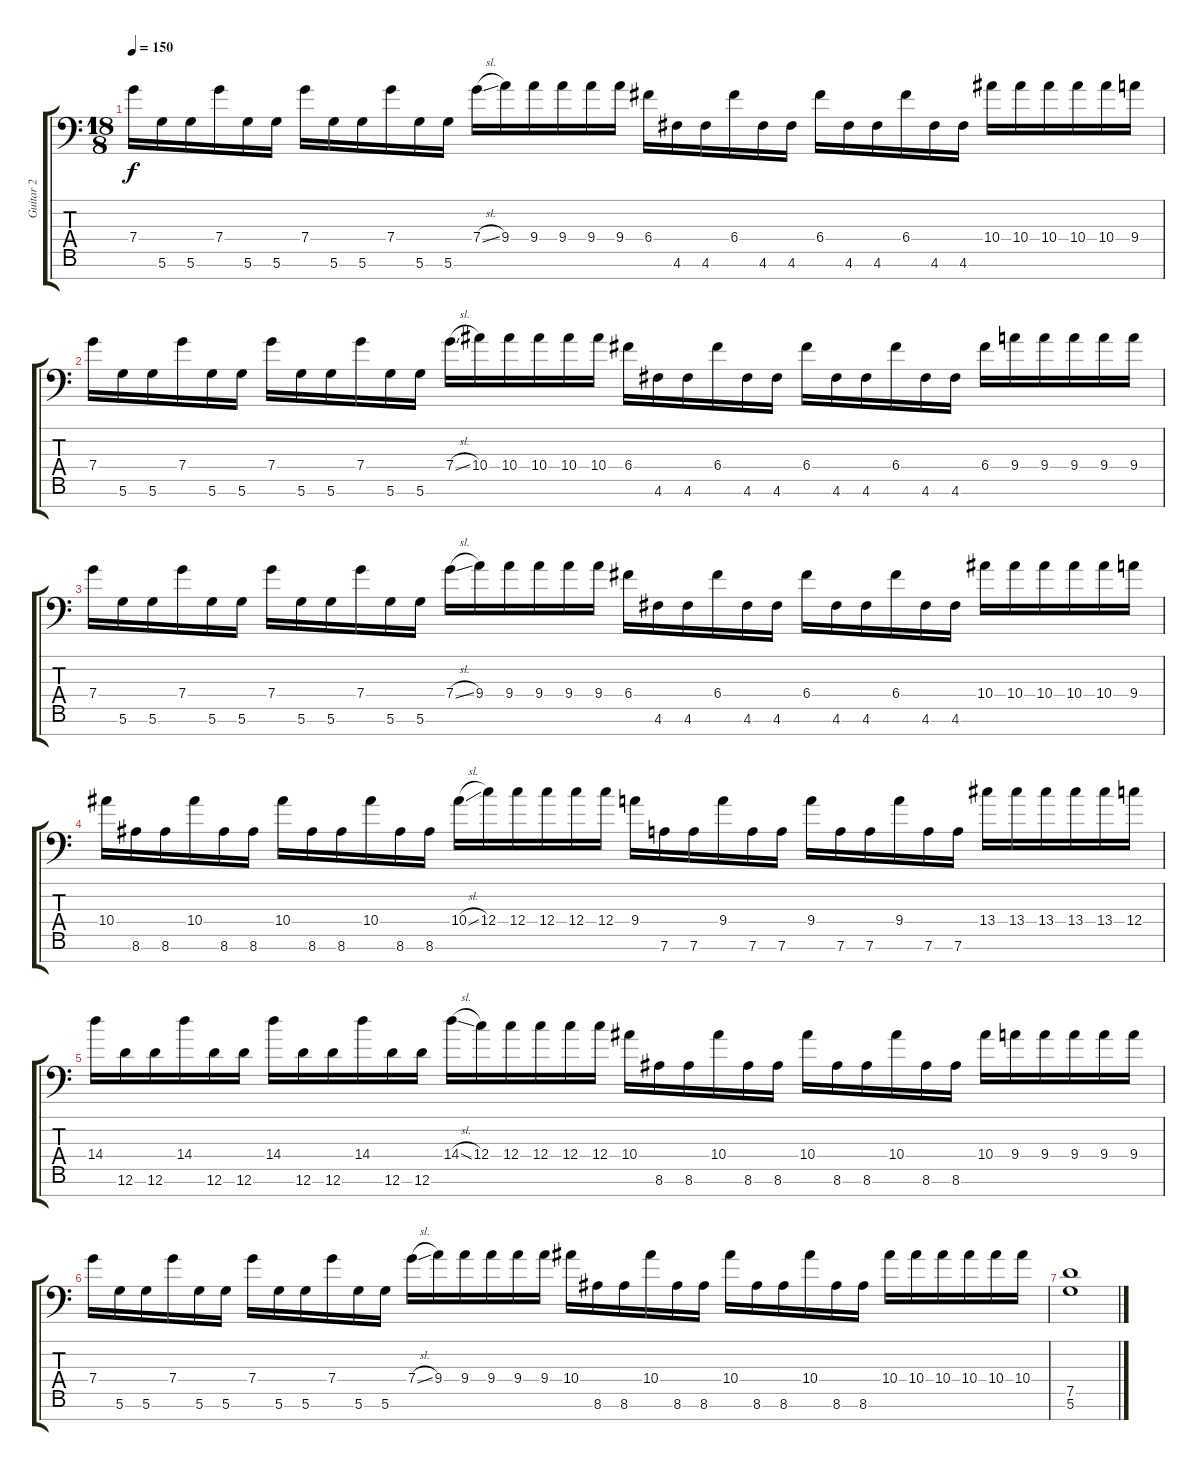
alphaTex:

\track ("Guitar 2" "Guitar 2") {instrument distortionguitar}
\staff {score tabs}
\tuning (D4 A3 F3 C3 G2 D2 G1) {hide}
\ts (18 8)
\tempo 150
\clef f4
\ks c
7.4.16{dy f} 5.6.16 5.6.16 7.4.16 5.6.16 5.6.16 7.4.16 5.6.16 5.6.16 7.4.16 5.6.16 5.6.16 7.4{sl}.16 9.4.16 9.4.16 9.4.16 9.4.16 9.4.16 6.4.16 4.6.16 4.6.16 6.4.16 4.6.16 4.6.16 6.4.16 4.6.16 4.6.16 6.4.16 4.6.16 4.6.16 10.4.16 10.4.16 10.4.16 10.4.16 10.4.16 9.4.16 |
7.4.16 5.6.16 5.6.16 7.4.16 5.6.16 5.6.16 7.4.16 5.6.16 5.6.16 7.4.16 5.6.16 5.6.16 7.4{sl}.16 10.4.16 10.4.16 10.4.16 10.4.16 10.4.16 6.4.16 4.6.16 4.6.16 6.4.16 4.6.16 4.6.16 6.4.16 4.6.16 4.6.16 6.4.16 4.6.16 4.6.16 6.4.16 9.4.16 9.4.16 9.4.16 9.4.16 9.4.16 |
7.4.16 5.6.16 5.6.16 7.4.16 5.6.16 5.6.16 7.4.16 5.6.16 5.6.16 7.4.16 5.6.16 5.6.16 7.4{sl}.16 9.4.16 9.4.16 9.4.16 9.4.16 9.4.16 6.4.16 4.6.16 4.6.16 6.4.16 4.6.16 4.6.16 6.4.16 4.6.16 4.6.16 6.4.16 4.6.16 4.6.16 10.4.16 10.4.16 10.4.16 10.4.16 10.4.16 9.4.16 |
10.4.16 8.6.16 8.6.16 10.4.16 8.6.16 8.6.16 10.4.16 8.6.16 8.6.16 10.4.16 8.6.16 8.6.16 10.4{sl}.16 12.4.16 12.4.16 12.4.16 12.4.16 12.4.16 9.4.16 7.6.16 7.6.16 9.4.16 7.6.16 7.6.16 9.4.16 7.6.16 7.6.16 9.4.16 7.6.16 7.6.16 13.4.16 13.4.16 13.4.16 13.4.16 13.4.16 12.4.16 |
14.4.16 12.6.16 12.6.16 14.4.16 12.6.16 12.6.16 14.4.16 12.6.16 12.6.16 14.4.16 12.6.16 12.6.16 14.4{sl}.16 12.4.16 12.4.16 12.4.16 12.4.16 12.4.16 10.4.16 8.6.16 8.6.16 10.4.16 8.6.16 8.6.16 10.4.16 8.6.16 8.6.16 10.4.16 8.6.16 8.6.16 10.4.16 9.4.16 9.4.16 9.4.16 9.4.16 9.4.16 |
7.4.16 5.6.16 5.6.16 7.4.16 5.6.16 5.6.16 7.4.16 5.6.16 5.6.16 7.4.16 5.6.16 5.6.16 7.4{sl}.16 9.4.16 9.4.16 9.4.16 9.4.16 9.4.16 10.4.16 8.6.16 8.6.16 10.4.16 8.6.16 8.6.16 10.4.16 8.6.16 8.6.16 10.4.16 8.6.16 8.6.16 10.4.16 10.4.16 10.4.16 10.4.16 10.4.16 10.4.16 |
(7.5 5.6).1
